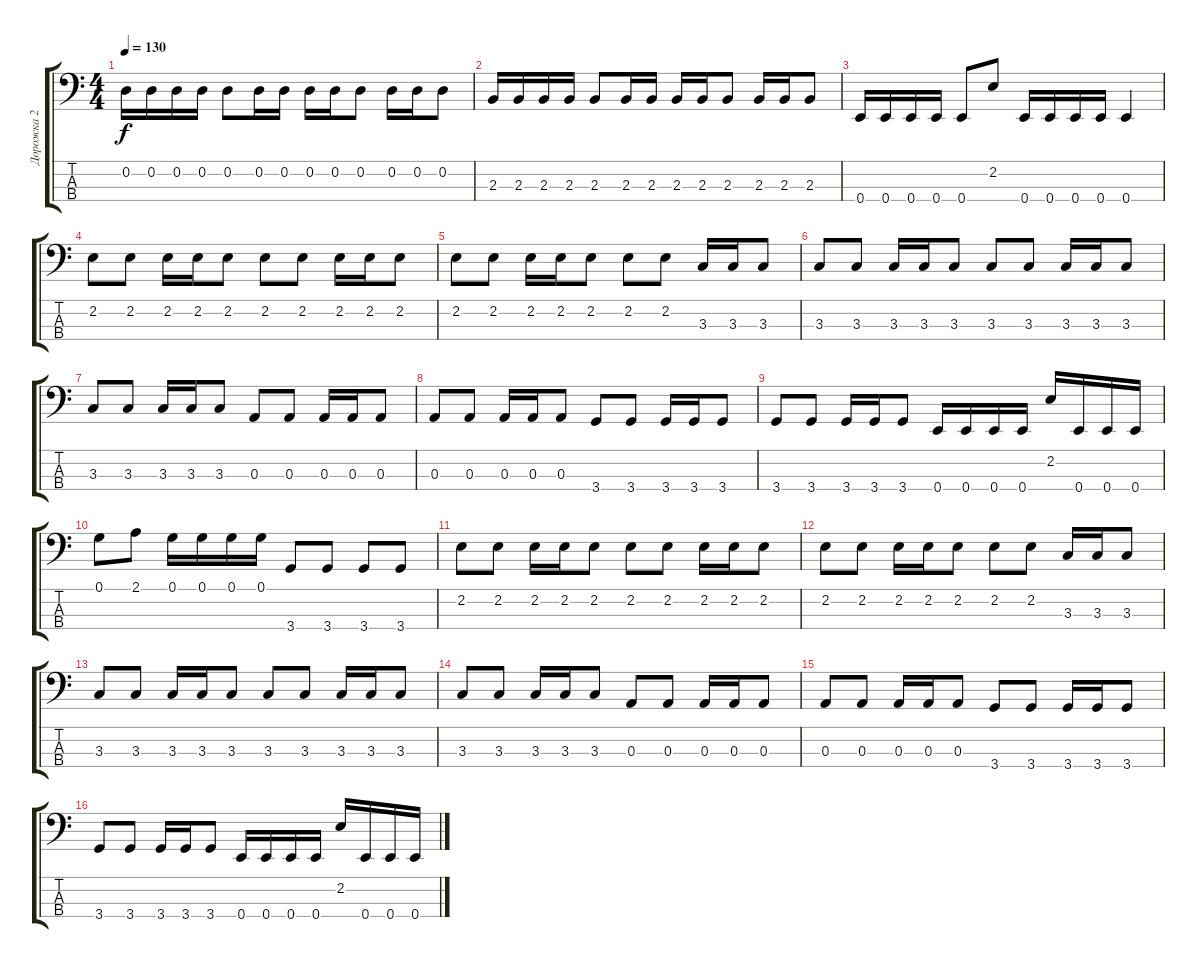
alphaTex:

\track ("Дорожка 2" "Дорожка 2") {instrument electricbasspick}
\staff {score tabs}
\tuning (G2 D2 A1 E1) {hide}
\ts (4 4)
\tempo 130
\clef f4
\ks c
0.2.16{dy f} 0.2.16 0.2.16 0.2.16 0.2.8 0.2.16 0.2.16 0.2.16 0.2.16 0.2.8 0.2.16 0.2.16 0.2.8 |
2.3.16 2.3.16 2.3.16 2.3.16 2.3.8 2.3.16 2.3.16 2.3.16 2.3.16 2.3.8 2.3.16 2.3.16 2.3.8 |
0.4.16 0.4.16 0.4.16 0.4.16 0.4.8 2.2.8 0.4.16 0.4.16 0.4.16 0.4.16 0.4.4 |
2.2.8 2.2.8 2.2.16 2.2.16 2.2.8 2.2.8 2.2.8 2.2.16 2.2.16 2.2.8 |
2.2.8 2.2.8 2.2.16 2.2.16 2.2.8 2.2.8 2.2.8 3.3.16 3.3.16 3.3.8 |
3.3.8 3.3.8 3.3.16 3.3.16 3.3.8 3.3.8 3.3.8 3.3.16 3.3.16 3.3.8 |
3.3.8 3.3.8 3.3.16 3.3.16 3.3.8 0.3.8 0.3.8 0.3.16 0.3.16 0.3.8 |
0.3.8 0.3.8 0.3.16 0.3.16 0.3.8 3.4.8 3.4.8 3.4.16 3.4.16 3.4.8 |
3.4.8 3.4.8 3.4.16 3.4.16 3.4.8 0.4.16 0.4.16 0.4.16 0.4.16 2.2.16 0.4.16 0.4.16 0.4.16 |
0.1.8 2.1.8 0.1.16 0.1.16 0.1.16 0.1.16 3.4.8 3.4.8 3.4.8 3.4.8 |
2.2.8 2.2.8 2.2.16 2.2.16 2.2.8 2.2.8 2.2.8 2.2.16 2.2.16 2.2.8 |
2.2.8 2.2.8 2.2.16 2.2.16 2.2.8 2.2.8 2.2.8 3.3.16 3.3.16 3.3.8 |
3.3.8 3.3.8 3.3.16 3.3.16 3.3.8 3.3.8 3.3.8 3.3.16 3.3.16 3.3.8 |
3.3.8 3.3.8 3.3.16 3.3.16 3.3.8 0.3.8 0.3.8 0.3.16 0.3.16 0.3.8 |
0.3.8 0.3.8 0.3.16 0.3.16 0.3.8 3.4.8 3.4.8 3.4.16 3.4.16 3.4.8 |
3.4.8 3.4.8 3.4.16 3.4.16 3.4.8 0.4.16 0.4.16 0.4.16 0.4.16 2.2.16 0.4.16 0.4.16 0.4.16
